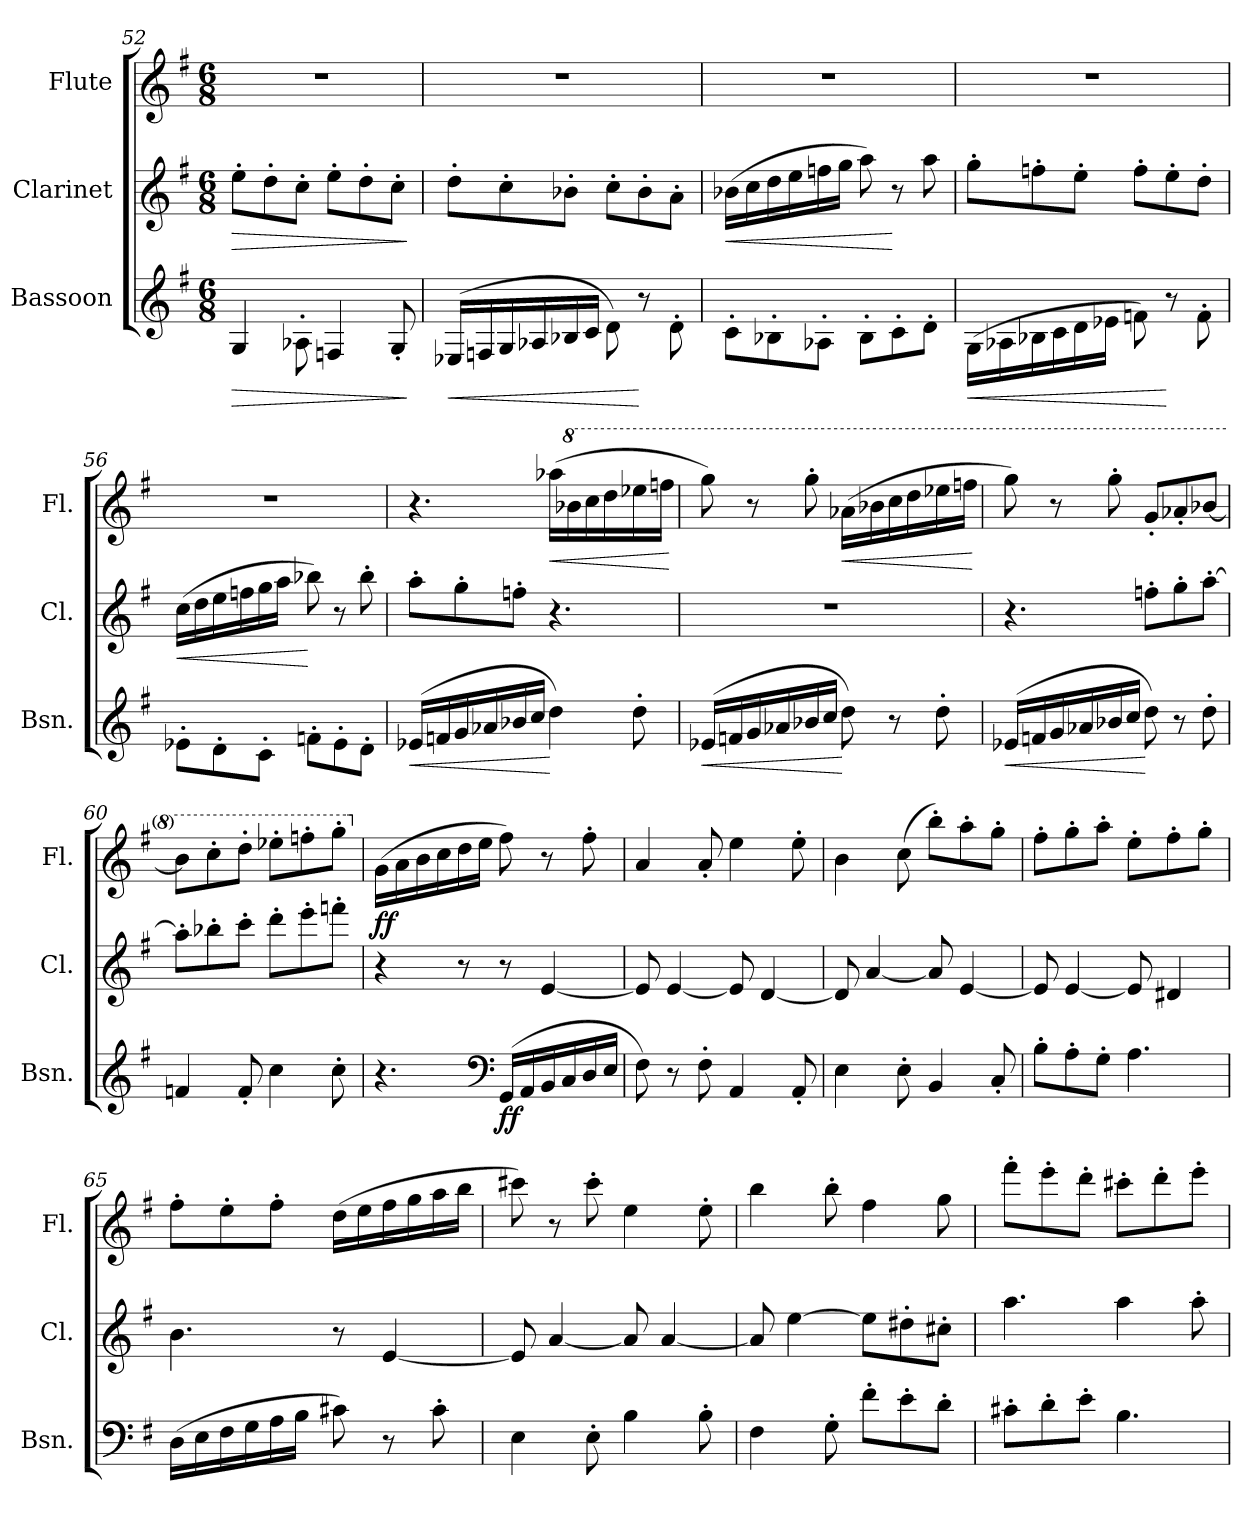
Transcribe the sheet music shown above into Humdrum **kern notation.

**kern	**dynam	**kern	**dynam	**kern	**dynam
*part3	*part3	*part2	*part2	*part1	*part1
*staff3	*staff3	*staff2	*staff2	*staff1	*staff1
*I"Bassoon	*	*I"Clarinet	*	*I"Flute	*
*I'Bsn.	*	*I'Cl.	*	*I'Fl.	*
*clefG2	*	*clefG2	*	*clefG2	*
*	*	*ITrd1c2	*	*	*
*k[f#]	*	*k[b-]	*	*k[f#]	*
*M6/8	*	*M6/8	*	*M6/8	*
=52	=52	=52	=52	=52	=52
!	!LO:HP:b	!	!LO:HP:b	!	!
4G/	>	8dd'\L	>	2.r	.
.	.	8cc'\	.	.	.
8A-X'\	.	8b-'\J	.	.	.
4Fn/	.	8dd'\L	.	.	.
.	.	8cc'\	.	.	.
8G'/	.	8b-'\J	.	.	.
.	]	.	]	.	.
=53	=53	=53	=53	=53	=53
!	!LO:HP:b	!	!	!	!
(>16E-X/LL	<	8cc'\L	.	2.r	.
16Fn/	.	.	.	.	.
16G/	.	8b-'\	.	.	.
16A-X/	.	.	.	.	.
16B-X/	.	8a-X'\J	.	.	.
16c/JJ	.	.	.	.	.
8d\)	.	8b-'\L	.	.	.
8r	[	8a-'\	.	.	.
8d'\	.	8g'\J	.	.	.
!!LO:PB:g=z
=54	=54	=54	=54	=54	=54
!	!	!	!LO:HP:b	!	!
8c'\L	.	(>16a-X\LL	<	2.r	.
.	.	16b-\	.	.	.
8B-X'\	.	16cc\	.	.	.
.	.	16dd\	.	.	.
8A-X'\J	.	16ee-X\	.	.	.
.	.	16ff\JJ	.	.	.
8B-'\L	.	8gg\)	.	.	.
8c'\	.	8r	[	.	.
8d'\J	.	8gg\	.	.	.
=55	=55	=55	=55	=55	=55
!	!LO:HP:b	!	!	!	!
(>16G\LL	<	8ff'\L	.	2.r	.
16A-X\	.	.	.	.	.
16B-X\	.	8ee-X'\	.	.	.
16c\	.	.	.	.	.
16d\	.	8dd'\J	.	.	.
16e-X\JJ	.	.	.	.	.
8fn\)	.	8ee-'\L	.	.	.
8r	[	8dd'\	.	.	.
8f'\	.	8cc'\J	.	.	.
=56	=56	=56	=56	=56	=56
!	!	!	!LO:HP:b	!	!
8e-X'\L	.	(>16b-\LL	<	2.r	.
.	.	16cc\	.	.	.
8d'\	.	16dd\	.	.	.
.	.	16ee-X\	.	.	.
8c'\J	.	16ff\	.	.	.
.	.	16gg\JJ	.	.	.
8fn'\L	.	8aa-X\)	[	.	.
8e-'\	.	8r	.	.	.
8d'\J	.	8aa-'\	.	.	.
!!LO:LB:g=z
=57	=57	=57	=57	=57	=57
!	!LO:HP:b	!	!	!	!
(>16e-X/LL	<	8gg'\L	.	4.r	.
16fn/	.	.	.	.	.
16g/	.	8ff'\	.	.	.
16a-X/	.	.	.	.	.
16b-X/	.	8ee-X'\J	.	.	.
16cc/JJ	.	.	.	.	.
!	!	!	!	!	!LO:HP:b
4dd\)	[	4.r	.	(>16aa-X\LL	<
*	*	*	*	*8va	*
.	.	.	.	16bb-X\	.
.	.	.	.	16ccc\	.
.	.	.	.	16ddd\	.
8dd'\	.	.	.	16eee-X\	.
.	.	.	.	16fffn\JJ	.
.	.	.	.	.	[
=58	=58	=58	=58	=58	=58
!	!LO:HP:b	!	!	!	!
(>16e-X/LL	<	2.r	.	8ggg\)	.
16fn/	.	.	.	.	.
16g/	.	.	.	8r	.
16a-X/	.	.	.	.	.
16b-X/	.	.	.	8ggg'\	.
16cc/JJ	.	.	.	.	.
!	!	!	!	!	!LO:HP:b
8dd\)	[	.	.	(>16aa-X\LL	<
.	.	.	.	16bb-X\	.
8r	.	.	.	16ccc\	.
.	.	.	.	16ddd\	.
8dd'\	.	.	.	16eee-X\	.
.	.	.	.	16fffn\JJ	.
.	.	.	.	.	[
=59	=59	=59	=59	=59	=59
!	!LO:HP:b	!	!	!	!
(>16e-X/LL	<	4.r	.	8ggg\)	.
16fn/	.	.	.	.	.
16g/	.	.	.	8r	.
16a-X/	.	.	.	.	.
16b-X/	.	.	.	8ggg'\	.
16cc/JJ	.	.	.	.	.
8dd\)	[	8ee-X'\L	.	8gg'/L	.
8r	.	8ff'\	.	8aa-X'/	.
8dd'\	.	[8gg'\J	.	[8bb-X/J	.
!!LO:LB:g=z
=60	=60	=60	=60	=60	=60
4fn/	.	8gg'\L]	.	8bb-\L]	.
.	.	8aa-X'\	.	8ccc'\	.
8f'/	.	8bb-'\J	.	8ddd'\J	.
4cc\	.	8ccc'\L	.	8eee-X'\L	.
.	.	8ddd'\	.	8fffn'\	.
8cc'\	.	8eee-X'\J	.	8ggg'\J	.
=61	=61	=61	=61	=61	=61
*	*	*	*	*X8va	*
!	!	!	!	!	!LO:DY:b
4.r	.	4r	.	(>16g\LL	ff
.	.	.	.	16a\	.
.	.	.	.	16b\	.
.	.	.	.	16cc\	.
.	.	8r	.	16dd\	.
.	.	.	.	16ee\JJ	.
*clefF4	*	*	*	*	*
!	!LO:DY:b	!	!	!	!
(<16GG/LL	ff	8r	.	8ff#\)	.
16AA/	.	.	.	.	.
16BB/	.	[4d/	.	8r	.
16C/	.	.	.	.	.
16D/	.	.	.	8ff#'\	.
16E/JJ	.	.	.	.	.
=62	=62	=62	=62	=62	=62
8F#\)	.	8d/]	.	4a/	.
8r	.	[4d/	.	.	.
8F#'\	.	.	.	8a'/	.
4AA/	.	8d/]	.	4ee\	.
.	.	[4c/	.	.	.
8AA'/	.	.	.	8ee'\	.
=63	=63	=63	=63	=63	=63
4E\	.	8c/]	.	4b\	.
.	.	[4g/	.	.	.
8E'\	.	.	.	(>8cc\	.
4BB/	.	8g/]	.	8bb'\L)	.
.	.	[4d/	.	8aa'\	.
8C'/	.	.	.	8gg'\J	.
=64	=64	=64	=64	=64	=64
8B'\L	.	8d/]	.	8ff#'\L	.
8A'\	.	[4d/	.	8gg'\	.
8G'\J	.	.	.	8aa'\J	.
4.A\	.	8d/]	.	8ee'\L	.
.	.	4c#X/	.	8ff#'\	.
.	.	.	.	8gg'\J	.
!!LO:LB:g=z
=65	=65	=65	=65	=65	=65
(>16D\LL	.	4.a\	.	8ff#'\L	.
16E\	.	.	.	.	.
16F#\	.	.	.	8ee'\	.
16G\	.	.	.	.	.
16A\	.	.	.	8ff#'\J	.
16B\JJ	.	.	.	.	.
8c#X\)	.	8r	.	(>16dd\LL	.
.	.	.	.	16ee\	.
8r	.	[4d/	.	16ff#\	.
.	.	.	.	16gg\	.
8c#'\	.	.	.	16aa\	.
.	.	.	.	16bb\JJ	.
=66	=66	=66	=66	=66	=66
4E\	.	8d/]	.	8ccc#X\)	.
.	.	[4g/	.	8r	.
8E'\	.	.	.	8ccc#'\	.
4B\	.	8g/]	.	4ee\	.
.	.	[4g/	.	.	.
8B'\	.	.	.	8ee'\	.
=67	=67	=67	=67	=67	=67
4F#\	.	8g/]	.	4bb\	.
.	.	[4dd\	.	.	.
8G'\	.	.	.	8bb'\	.
8f#'\L	.	8dd\L]	.	4ff#\	.
8e'\	.	8cc#X'\	.	.	.
8d'\J	.	8bn'\J	.	8gg\	.
=68	=68	=68	=68	=68	=68
8c#X'\L	.	4.gg\	.	8fff#'\L	.
8d'\	.	.	.	8eee'\	.
8e'\J	.	.	.	8ddd'\J	.
4.B\	.	4gg\	.	8ccc#X'\L	.
.	.	.	.	8ddd'\	.
.	.	8gg'\	.	8eee'\J	.
=	=	=	=	=	=
*-	*-	*-	*-	*-	*-
